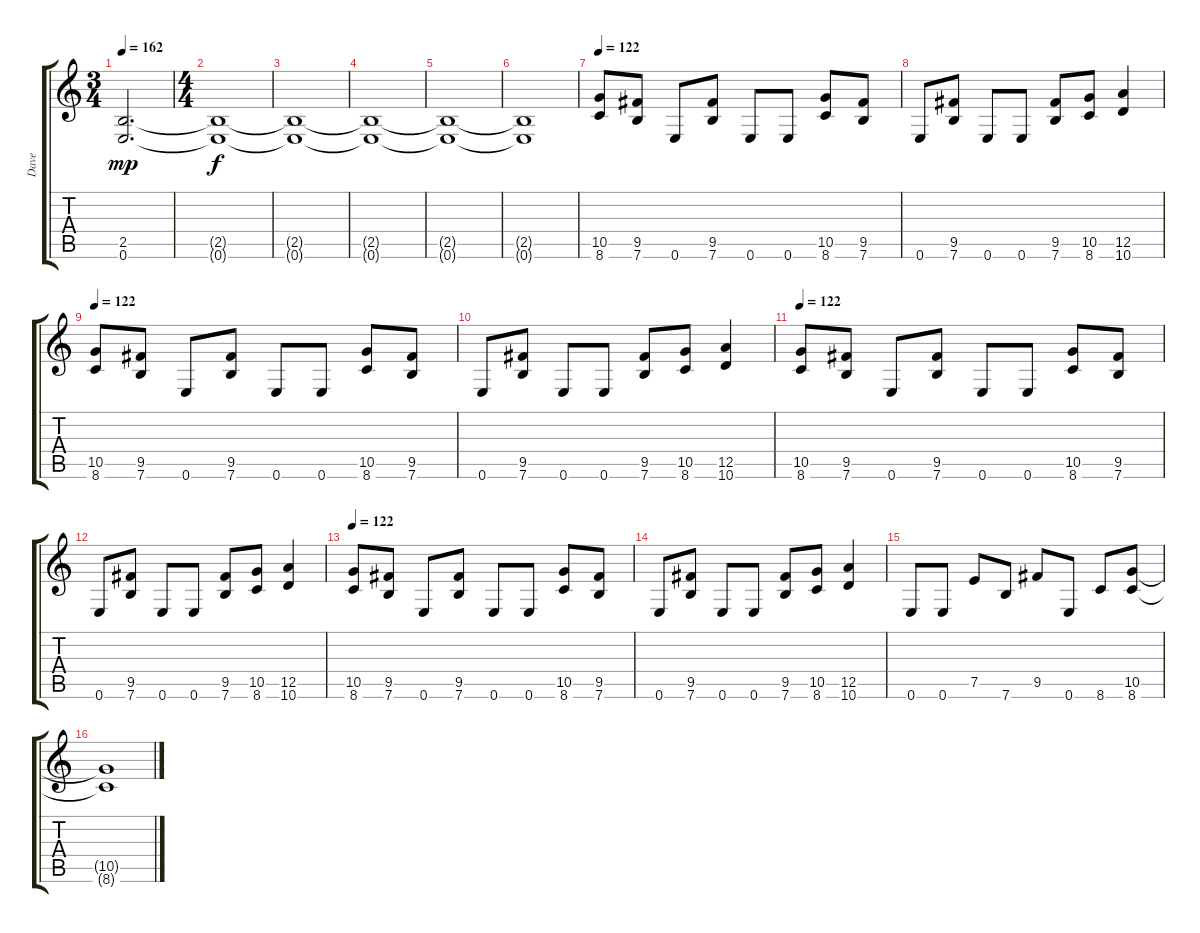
\track ("Dave" "Dave") {instrument distortionguitar}
\staff {score tabs}
\tuning (E4 B3 G3 D3 A2 E2) {hide}
\ts (3 4)
\tempo 162
\clef g2
\ks c
(2.5 0.6).2{d dy mp} |
\ts (4 4)
(2.5{t} 0.6{t}).1{dy f} |
(2.5{t} 0.6{t}).1 |
(2.5{t} 0.6{t}).1 |
(2.5{t} 0.6{t}).1 |
(2.5{t} 0.6{t}).1 |
\tempo 122
(10.5 8.6).8{instrument distortionguitar} (9.5 7.6).8 0.6.8 (9.5 7.6).8 0.6.8 0.6.8 (10.5 8.6).8 (9.5 7.6).8 |
0.6.8 (9.5 7.6).8 0.6.8 0.6.8 (9.5 7.6).8 (10.5 8.6).8 (12.5 10.6).4 |
\tempo 122
(10.5 8.6).8{instrument distortionguitar} (9.5 7.6).8 0.6.8 (9.5 7.6).8 0.6.8 0.6.8 (10.5 8.6).8 (9.5 7.6).8 |
0.6.8 (9.5 7.6).8 0.6.8 0.6.8 (9.5 7.6).8 (10.5 8.6).8 (12.5 10.6).4 |
\tempo 122
(10.5 8.6).8{instrument distortionguitar} (9.5 7.6).8 0.6.8 (9.5 7.6).8 0.6.8 0.6.8 (10.5 8.6).8 (9.5 7.6).8 |
0.6.8 (9.5 7.6).8 0.6.8 0.6.8 (9.5 7.6).8 (10.5 8.6).8 (12.5 10.6).4 |
\tempo 122
(10.5 8.6).8{instrument distortionguitar} (9.5 7.6).8 0.6.8 (9.5 7.6).8 0.6.8 0.6.8 (10.5 8.6).8 (9.5 7.6).8 |
0.6.8 (9.5 7.6).8 0.6.8 0.6.8 (9.5 7.6).8 (10.5 8.6).8 (12.5 10.6).4 |
0.6.8 0.6.8 7.5.8 7.6.8 9.5.8 0.6.8 8.6.8 (10.5 8.6).8 |
(10.5{t} 8.6{t}).1
